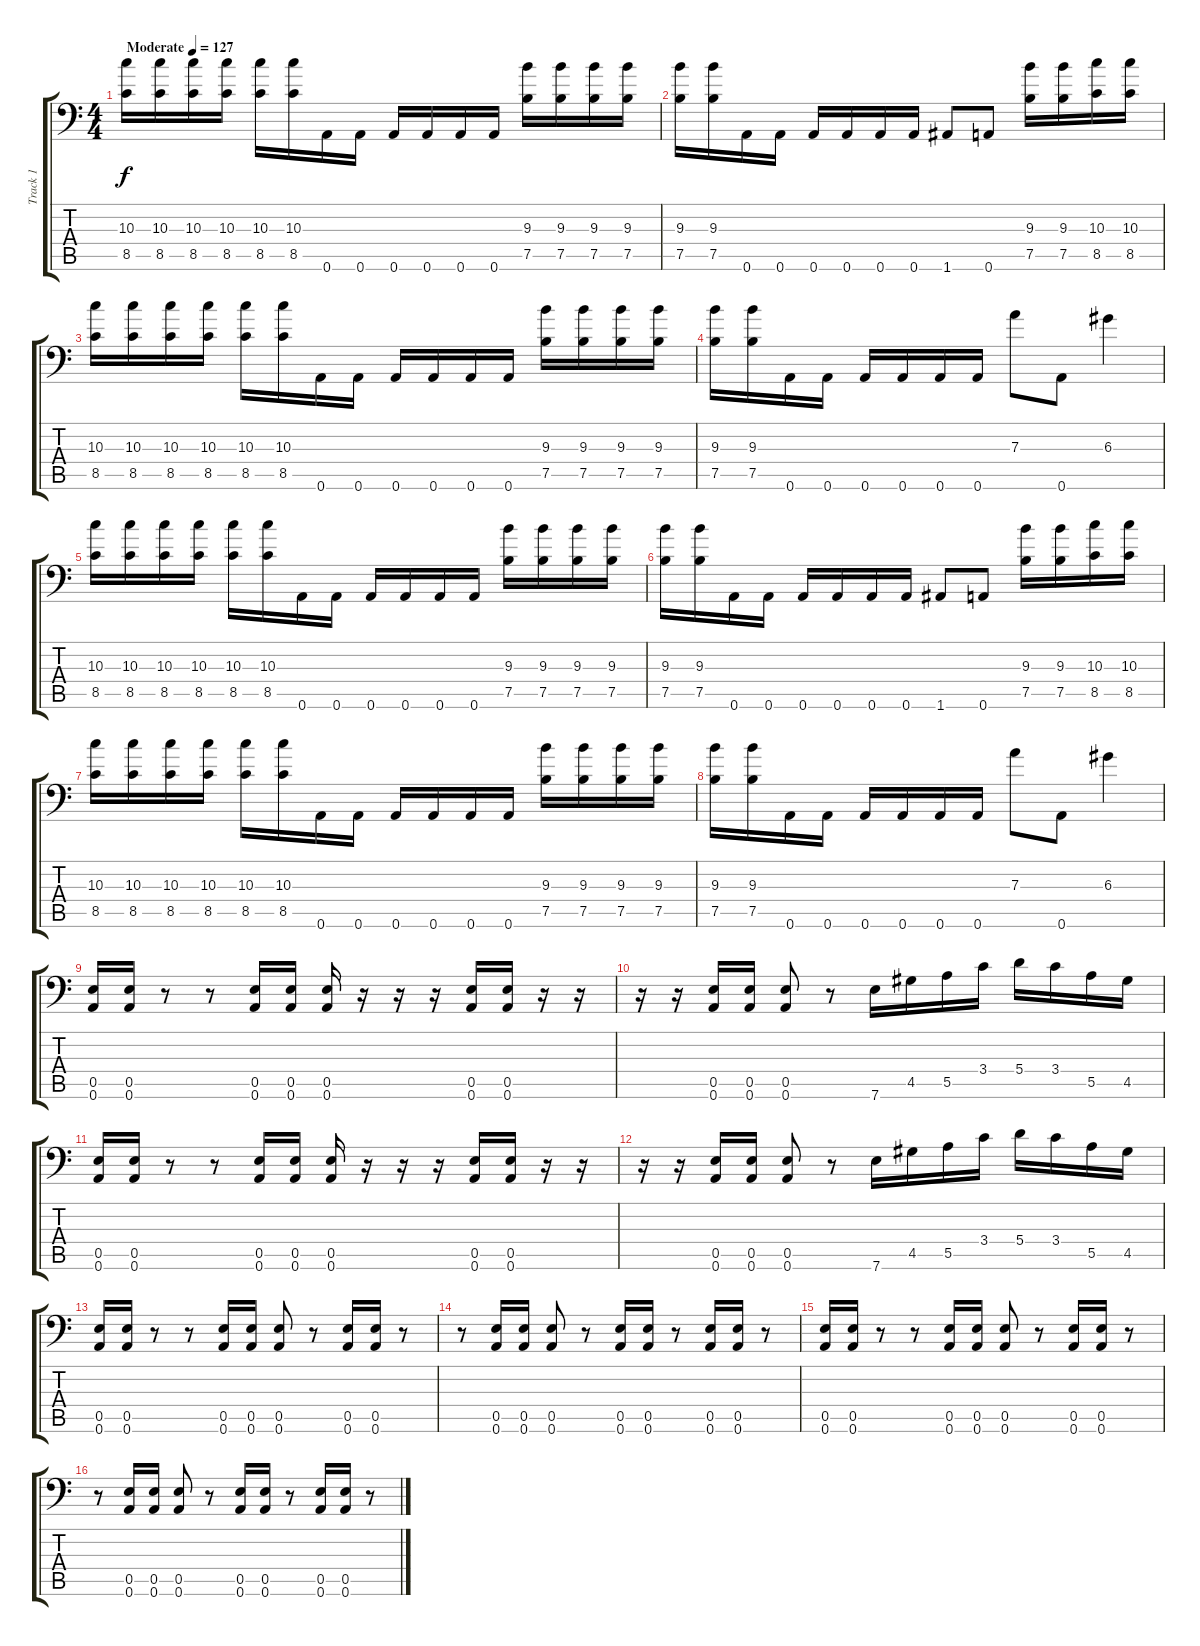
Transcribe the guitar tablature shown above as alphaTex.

\track ("Track 1" "Track 1") {instrument overdrivenguitar}
\staff {score tabs}
\tuning (B3 Gb3 D3 A2 E2 A1) {hide}
\ts (4 4)
\tempo (127 "Moderate")
\clef f4
\ks c
(10.3 8.5).16{dy f instrument overdrivenguitar} (10.3 8.5).16 (10.3 8.5).16 (10.3 8.5).16 (10.3 8.5).16 (10.3 8.5).16 0.6.16 0.6.16 0.6.16 0.6.16 0.6.16 0.6.16 (9.3 7.5).16 (9.3 7.5).16 (9.3 7.5).16 (9.3 7.5).16 |
(9.3 7.5).16 (9.3 7.5).16 0.6.16 0.6.16 0.6.16 0.6.16 0.6.16 0.6.16 1.6.8 0.6.8 (9.3 7.5).16 (9.3 7.5).16 (10.3 8.5).16 (10.3 8.5).16 |
(10.3 8.5).16 (10.3 8.5).16 (10.3 8.5).16 (10.3 8.5).16 (10.3 8.5).16 (10.3 8.5).16 0.6.16 0.6.16 0.6.16 0.6.16 0.6.16 0.6.16 (9.3 7.5).16 (9.3 7.5).16 (9.3 7.5).16 (9.3 7.5).16 |
(9.3 7.5).16 (9.3 7.5).16 0.6.16 0.6.16 0.6.16 0.6.16 0.6.16 0.6.16 7.3.8 0.6.8 6.3.4 |
(10.3 8.5).16 (10.3 8.5).16 (10.3 8.5).16 (10.3 8.5).16 (10.3 8.5).16 (10.3 8.5).16 0.6.16 0.6.16 0.6.16 0.6.16 0.6.16 0.6.16 (9.3 7.5).16 (9.3 7.5).16 (9.3 7.5).16 (9.3 7.5).16 |
(9.3 7.5).16 (9.3 7.5).16 0.6.16 0.6.16 0.6.16 0.6.16 0.6.16 0.6.16 1.6.8 0.6.8 (9.3 7.5).16 (9.3 7.5).16 (10.3 8.5).16 (10.3 8.5).16 |
(10.3 8.5).16 (10.3 8.5).16 (10.3 8.5).16 (10.3 8.5).16 (10.3 8.5).16 (10.3 8.5).16 0.6.16 0.6.16 0.6.16 0.6.16 0.6.16 0.6.16 (9.3 7.5).16 (9.3 7.5).16 (9.3 7.5).16 (9.3 7.5).16 |
(9.3 7.5).16 (9.3 7.5).16 0.6.16 0.6.16 0.6.16 0.6.16 0.6.16 0.6.16 7.3.8 0.6.8 6.3.4 |
(0.5 0.6).16 (0.5 0.6).16 r.8 r.8 (0.5 0.6).16 (0.5 0.6).16 (0.5 0.6).16 r.16 r.16 r.16 (0.5 0.6).16 (0.5 0.6).16 r.16 r.16 |
r.16 r.16 (0.5 0.6).16 (0.5 0.6).16 (0.5 0.6).8 r.8 7.6.16 4.5.16 5.5.16 3.4.16 5.4.16 3.4.16 5.5.16 4.5.16 |
(0.5 0.6).16 (0.5 0.6).16 r.8 r.8 (0.5 0.6).16 (0.5 0.6).16 (0.5 0.6).16 r.16 r.16 r.16 (0.5 0.6).16 (0.5 0.6).16 r.16 r.16 |
r.16 r.16 (0.5 0.6).16 (0.5 0.6).16 (0.5 0.6).8 r.8 7.6.16 4.5.16 5.5.16 3.4.16 5.4.16 3.4.16 5.5.16 4.5.16 |
(0.5 0.6).16 (0.5 0.6).16 r.8 r.8 (0.5 0.6).16 (0.5 0.6).16 (0.5 0.6).8 r.8 (0.5 0.6).16 (0.5 0.6).16 r.8 |
r.8 (0.5 0.6).16 (0.5 0.6).16 (0.5 0.6).8 r.8 (0.5 0.6).16 (0.5 0.6).16 r.8 (0.5 0.6).16 (0.5 0.6).16 r.8 |
(0.5 0.6).16 (0.5 0.6).16 r.8 r.8 (0.5 0.6).16 (0.5 0.6).16 (0.5 0.6).8 r.8 (0.5 0.6).16 (0.5 0.6).16 r.8 |
r.8 (0.5 0.6).16 (0.5 0.6).16 (0.5 0.6).8 r.8 (0.5 0.6).16 (0.5 0.6).16 r.8 (0.5 0.6).16 (0.5 0.6).16 r.8
